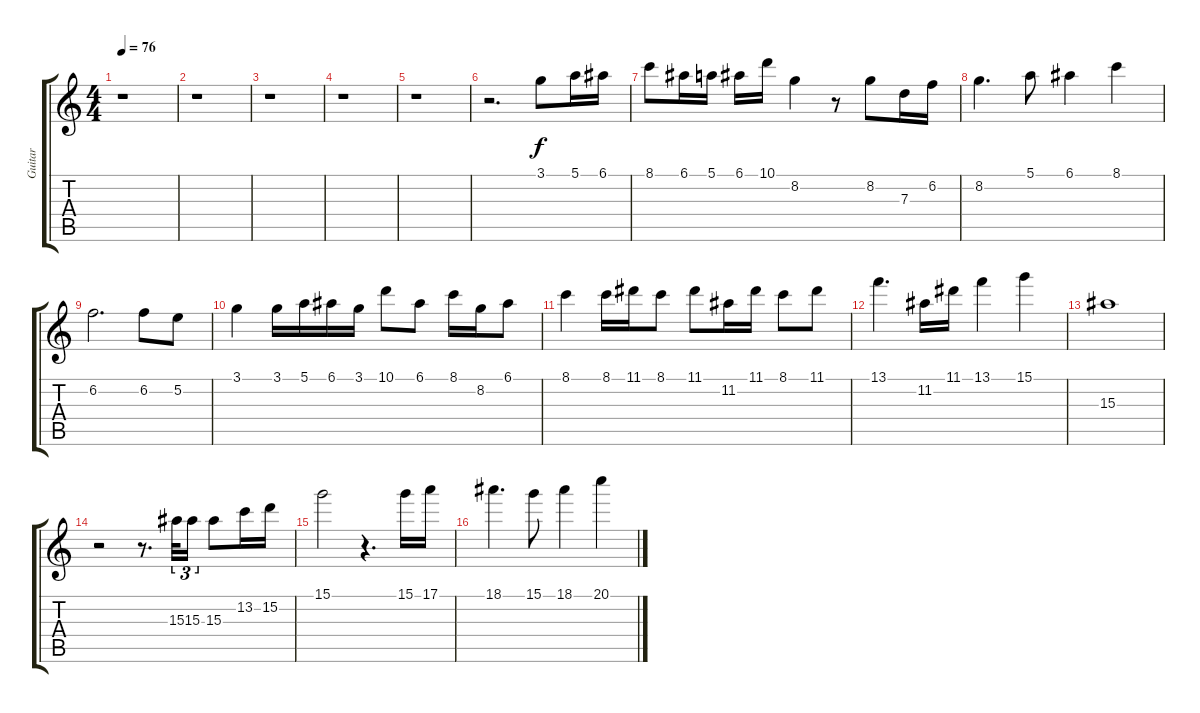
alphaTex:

\track ("Guitar" "Guitar") {instrument acousticguitarsteel}
\staff {score tabs}
\tuning (E4 B3 G3 D3 A2 E2) {hide}
\ts (4 4)
\tempo 76
\clef g2
\ks c
r.1{dy f} |
r.1 |
r.1 |
r.1 |
r.1 |
r.2{d} 3.1.8{volume 12 balance 5} 5.1.16 6.1.16 |
8.1.8 6.1.16 5.1.16 6.1.16 10.1.16 8.2.4 r.8 8.2.8 7.3.16 6.2.16 |
8.2.4{d} 5.1.8 6.1.4 8.1.4 |
6.2.2{d} 6.2.8 5.2.8 |
3.1.4 3.1.16 5.1.16 6.1.16 3.1.16 10.1.8 6.1.8 8.1.16 8.2.16 6.1.8 |
8.1.4 8.1.16 11.1.16 8.1.8 11.1.8 11.2.16 11.1.16 8.1.8 11.1.8 |
13.1.4{d} 11.2.16 11.1.16 13.1.4 15.1.4 |
15.3.1 |
r.2 r.8{d} 15.3.32{tu (3 2)} 15.3.16{tu (3 2)} 15.3.8 13.2.16 15.2.16 |
15.1.2 r.4{d} 15.1.16 17.1.16 |
18.1.4{d} 15.1.8 18.1.4 20.1.4
